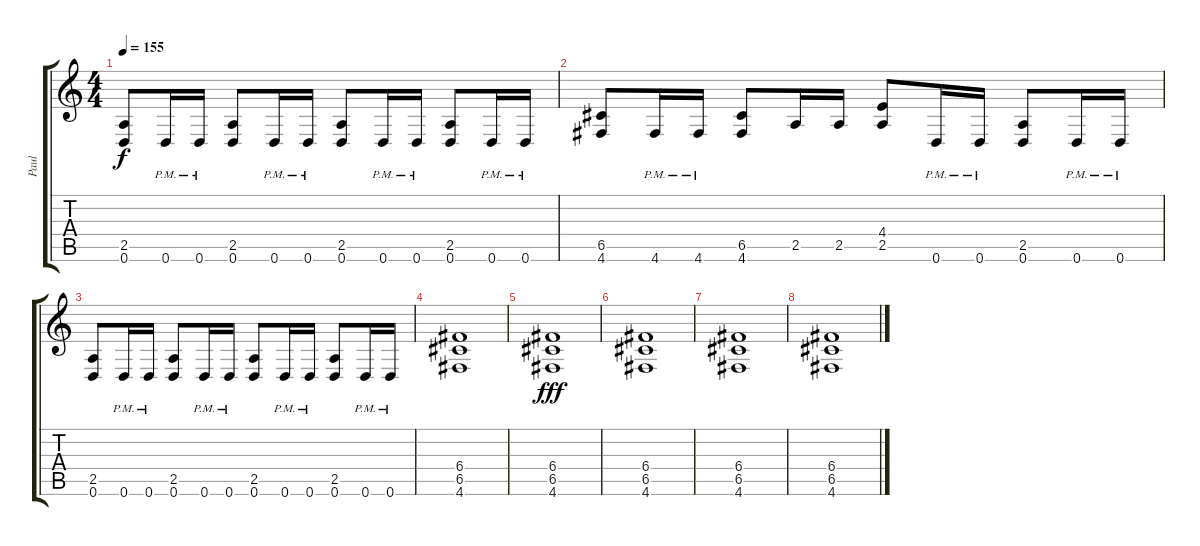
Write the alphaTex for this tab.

\track ("Paul" "Paul") {instrument distortionguitar}
\staff {score tabs}
\tuning (D4 A3 F3 C3 G2 D2) {hide}
\ts (4 4)
\tempo 155
\clef g2
\ks c
(2.5 0.6).8{dy f} 0.6{pm}.16 0.6{pm}.16 (2.5 0.6).8 0.6{pm}.16 0.6{pm}.16 (2.5 0.6).8 0.6{pm}.16 0.6{pm}.16 (2.5 0.6).8 0.6{pm}.16 0.6{pm}.16 |
(6.5 4.6).8 4.6{pm}.16 4.6{pm}.16 (6.5 4.6).8 2.5.16 2.5.16 (4.4 2.5).8 0.6{pm}.16 0.6{pm}.16 (2.5 0.6).8 0.6{pm}.16 0.6{pm}.16 |
(2.5 0.6).8 0.6{pm}.16 0.6{pm}.16 (2.5 0.6).8 0.6{pm}.16 0.6{pm}.16 (2.5 0.6).8 0.6{pm}.16 0.6{pm}.16 (2.5 0.6).8 0.6{pm}.16 0.6{pm}.16 |
(6.4 6.5 4.6).1{volume 0} |
(6.4 6.5 4.6).1{dy fff} |
(6.4 6.5 4.6).1 |
(6.4 6.5 4.6).1 |
(6.4 6.5 4.6).1
